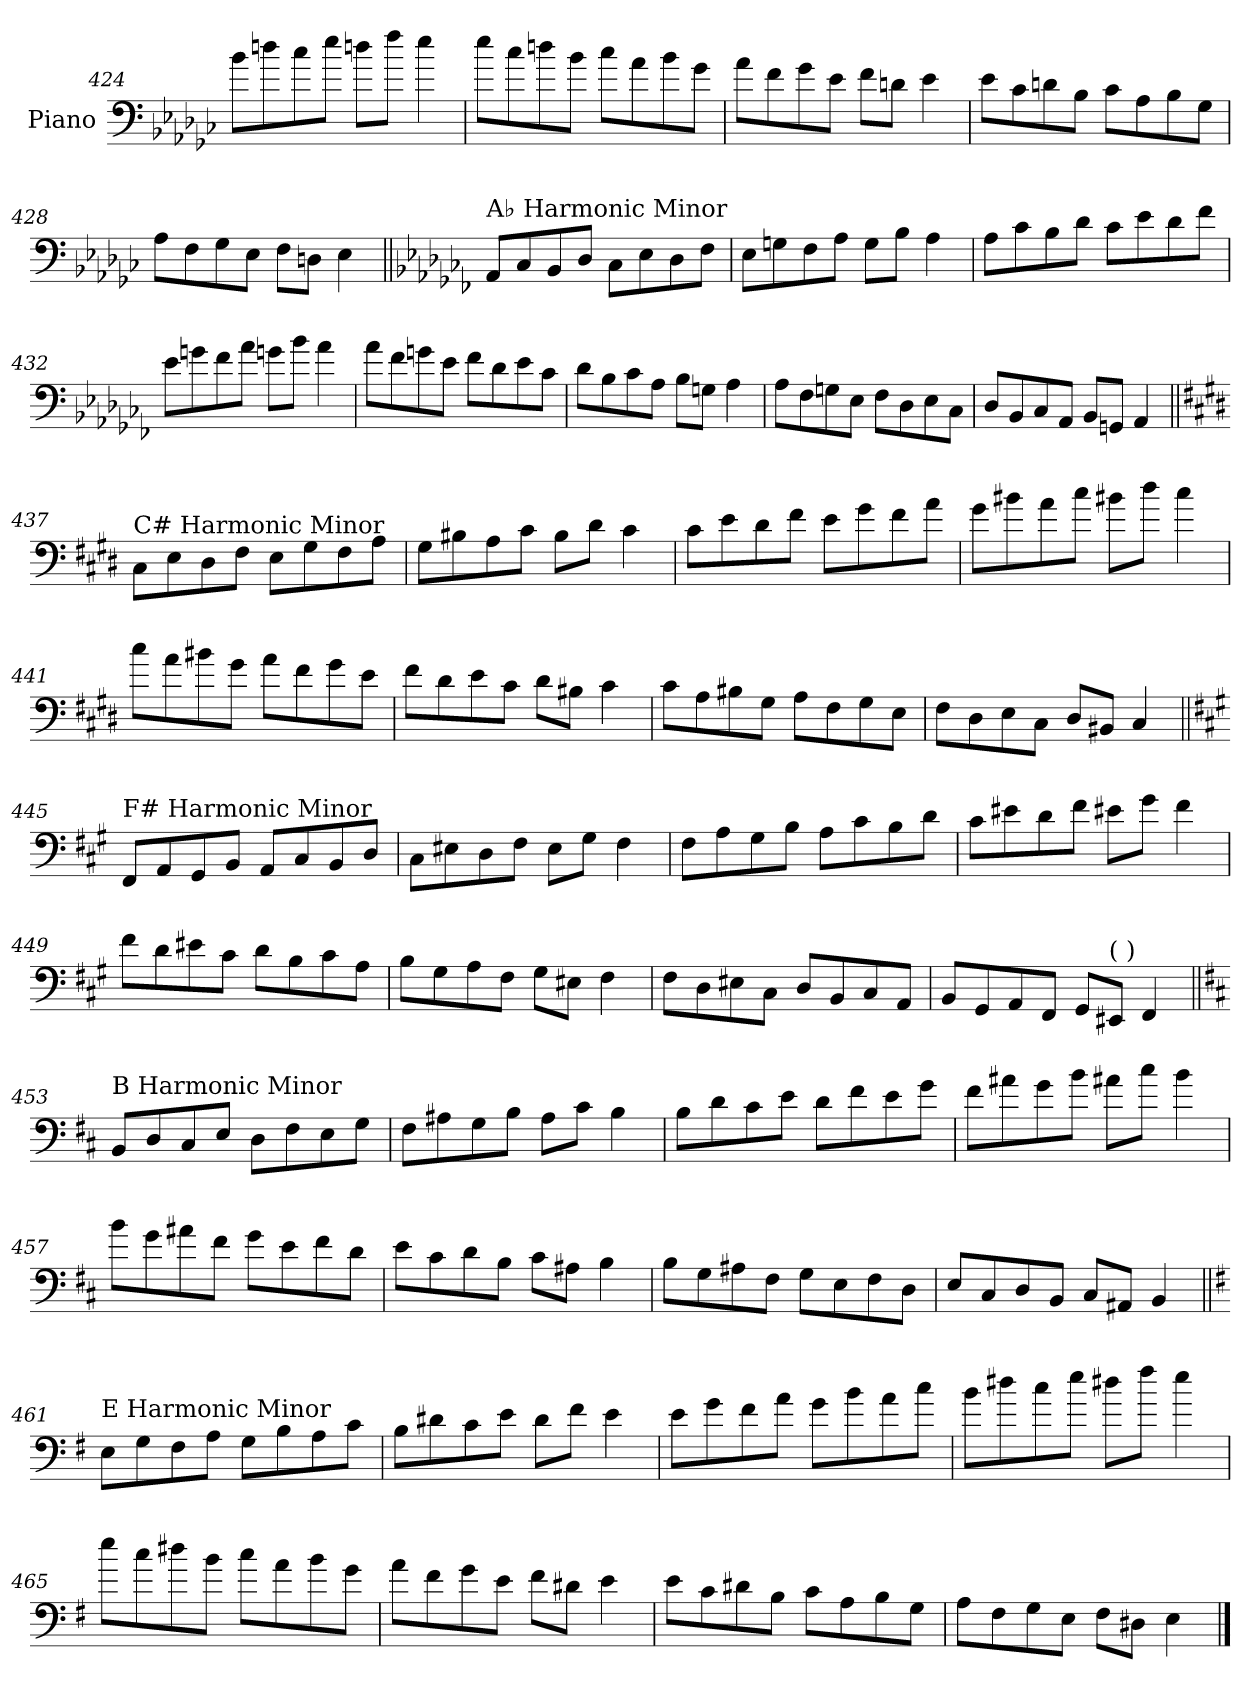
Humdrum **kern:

**kern
*part1
*staff1
*I"Piano
*I'Pno.
*clefF4
*k[b-e-a-d-g-c-]
=424
8b-\L
8ddn\
8cc-\
8ee-\J
8ddn\L
8ff\J
4ee-\
!!LO:LB:g=z
=425
8ee-\L
8cc-\
8ddn\
8b-\J
8cc-\L
8a-\
8b-\
8g-\J
=426
8a-\L
8f\
8g-\
8e-\J
8f\L
8dn\J
4e-\
=427
8e-\L
8c-\
8dn\
8B-\J
8c-\L
8A-\
8B-\
8G-\J
=428
8A-\L
8F\
8G-\
8E-\J
8F\L
8Dn\J
4E-\
!!LO:LB:g=z
=429||
*k[b-e-a-d-g-c-f-]
!LO:TX:a:t=A♭ Harmonic Minor
8AA-/L
8C-/
8BB-/
8D-/J
8C-\L
8E-\
8D-\
8F-\J
=430
8E-\L
8Gn\
8F-\
8A-\J
8G\L
8B-\J
4A-\
=431
8A-\L
8c-\
8B-\
8d-\J
8c-\L
8e-\
8d-\
8f-\J
=432
8e-\L
8gn\
8f-\
8a-\J
8gn\L
8b-\J
4a-\
!!LO:LB:g=z
=433
8a-\L
8f-\
8gn\
8e-\J
8f-\L
8d-\
8e-\
8c-\J
=434
8d-\L
8B-\
8c-\
8A-\J
8B-\L
8Gn\J
4A-\
=435
8A-\L
8F-\
8Gn\
8E-\J
8F-\L
8D-\
8E-\
8C-\J
=436
8D-/L
8BB-/
8C-/
8AA-/J
8BB-/L
8GGn/J
4AA-/
!!LO:PB:g=z
=437||
*k[f#c#g#d#]
!LO:TX:a:t=C# Harmonic Minor
8C#\L
8E\
8D#\
8F#\J
8E\L
8G#\
8F#\
8A\J
=438
8G#\L
8B#X\
8A\
8c#\J
8B#\L
8d#\J
4c#\
=439
8c#\L
8e\
8d#\
8f#\J
8e\L
8g#\
8f#\
8a\J
=440
8g#\L
8b#X\
8a\
8cc#\J
8b#X\L
8dd#\J
4cc#\
!!LO:LB:g=z
=441
8cc#\L
8a\
8b#X\
8g#\J
8a\L
8f#\
8g#\
8e\J
=442
8f#\L
8d#\
8e\
8c#\J
8d#\L
8B#X\J
4c#\
=443
8c#\L
8A\
8B#X\
8G#\J
8A\L
8F#\
8G#\
8E\J
=444
8F#\L
8D#\
8E\
8C#\J
8D#/L
8BB#X/J
4C#/
!!LO:LB:g=z
=445||
*k[f#c#g#]
!LO:TX:a:t=F# Harmonic Minor
8FF#/L
8AA/
8GG#/
8BB/J
8AA/L
8C#/
8BB/
8D/J
=446
8C#\L
8E#X\
8D\
8F#\J
8E#\L
8G#\J
4F#\
=447
8F#\L
8A\
8G#\
8B\J
8A\L
8c#\
8B\
8d\J
=448
8c#\L
8e#X\
8d\
8f#\J
8e#X\L
8g#\J
4f#\
!!LO:LB:g=z
=449
8f#\L
8d\
8e#X\
8c#\J
8d\L
8B\
8c#\
8A\J
=450
8B\L
8G#\
8A\
8F#\J
8G#\L
8E#X\J
4F#\
=451
8F#\L
8D\
8E#X\
8C#\J
8D/L
8BB/
8C#/
8AA/J
=452
8BB/L
8GG#/
8AA/
8FF#/J
8GG#/L
!LO:TX:a:t=(      )
8EE#X/J
4FF#/
!!LO:LB:g=z
=453||
*k[f#c#]
!LO:TX:a:t=B Harmonic Minor
8BB/L
8D/
8C#/
8E/J
8D\L
8F#\
8E\
8G\J
=454
8F#\L
8A#X\
8G\
8B\J
8A#\L
8c#\J
4B\
=455
8B\L
8d\
8c#\
8e\J
8d\L
8f#\
8e\
8g\J
=456
8f#\L
8a#X\
8g\
8b\J
8a#X\L
8cc#\J
4b\
!!LO:LB:g=z
=457
8b\L
8g\
8a#X\
8f#\J
8g\L
8e\
8f#\
8d\J
=458
8e\L
8c#\
8d\
8B\J
8c#\L
8A#X\J
4B\
=459
8B\L
8G\
8A#X\
8F#\J
8G\L
8E\
8F#\
8D\J
=460
8E/L
8C#/
8D/
8BB/J
8C#/L
8AA#X/J
4BB/
!!LO:LB:g=z
=461||
*k[f#]
!LO:TX:a:t=E Harmonic Minor
8E\L
8G\
8F#\
8A\J
8G\L
8B\
8A\
8c\J
=462
8B\L
8d#X\
8c\
8e\J
8d#\L
8f#\J
4e\
=463
8e\L
8g\
8f#\
8a\J
8g\L
8b\
8a\
8cc\J
=464
8b\L
8dd#X\
8cc\
8ee\J
8dd#X\L
8ff#\J
4ee\
!!LO:LB:g=z
=465
8ee\L
8cc\
8dd#X\
8b\J
8cc\L
8a\
8b\
8g\J
=466
8a\L
8f#\
8g\
8e\J
8f#\L
8d#X\J
4e\
=467
8e\L
8c\
8d#X\
8B\J
8c\L
8A\
8B\
8G\J
=468
8A\L
8F#\
8G\
8E\J
8F#\L
8D#X\J
4E\
==
*-
